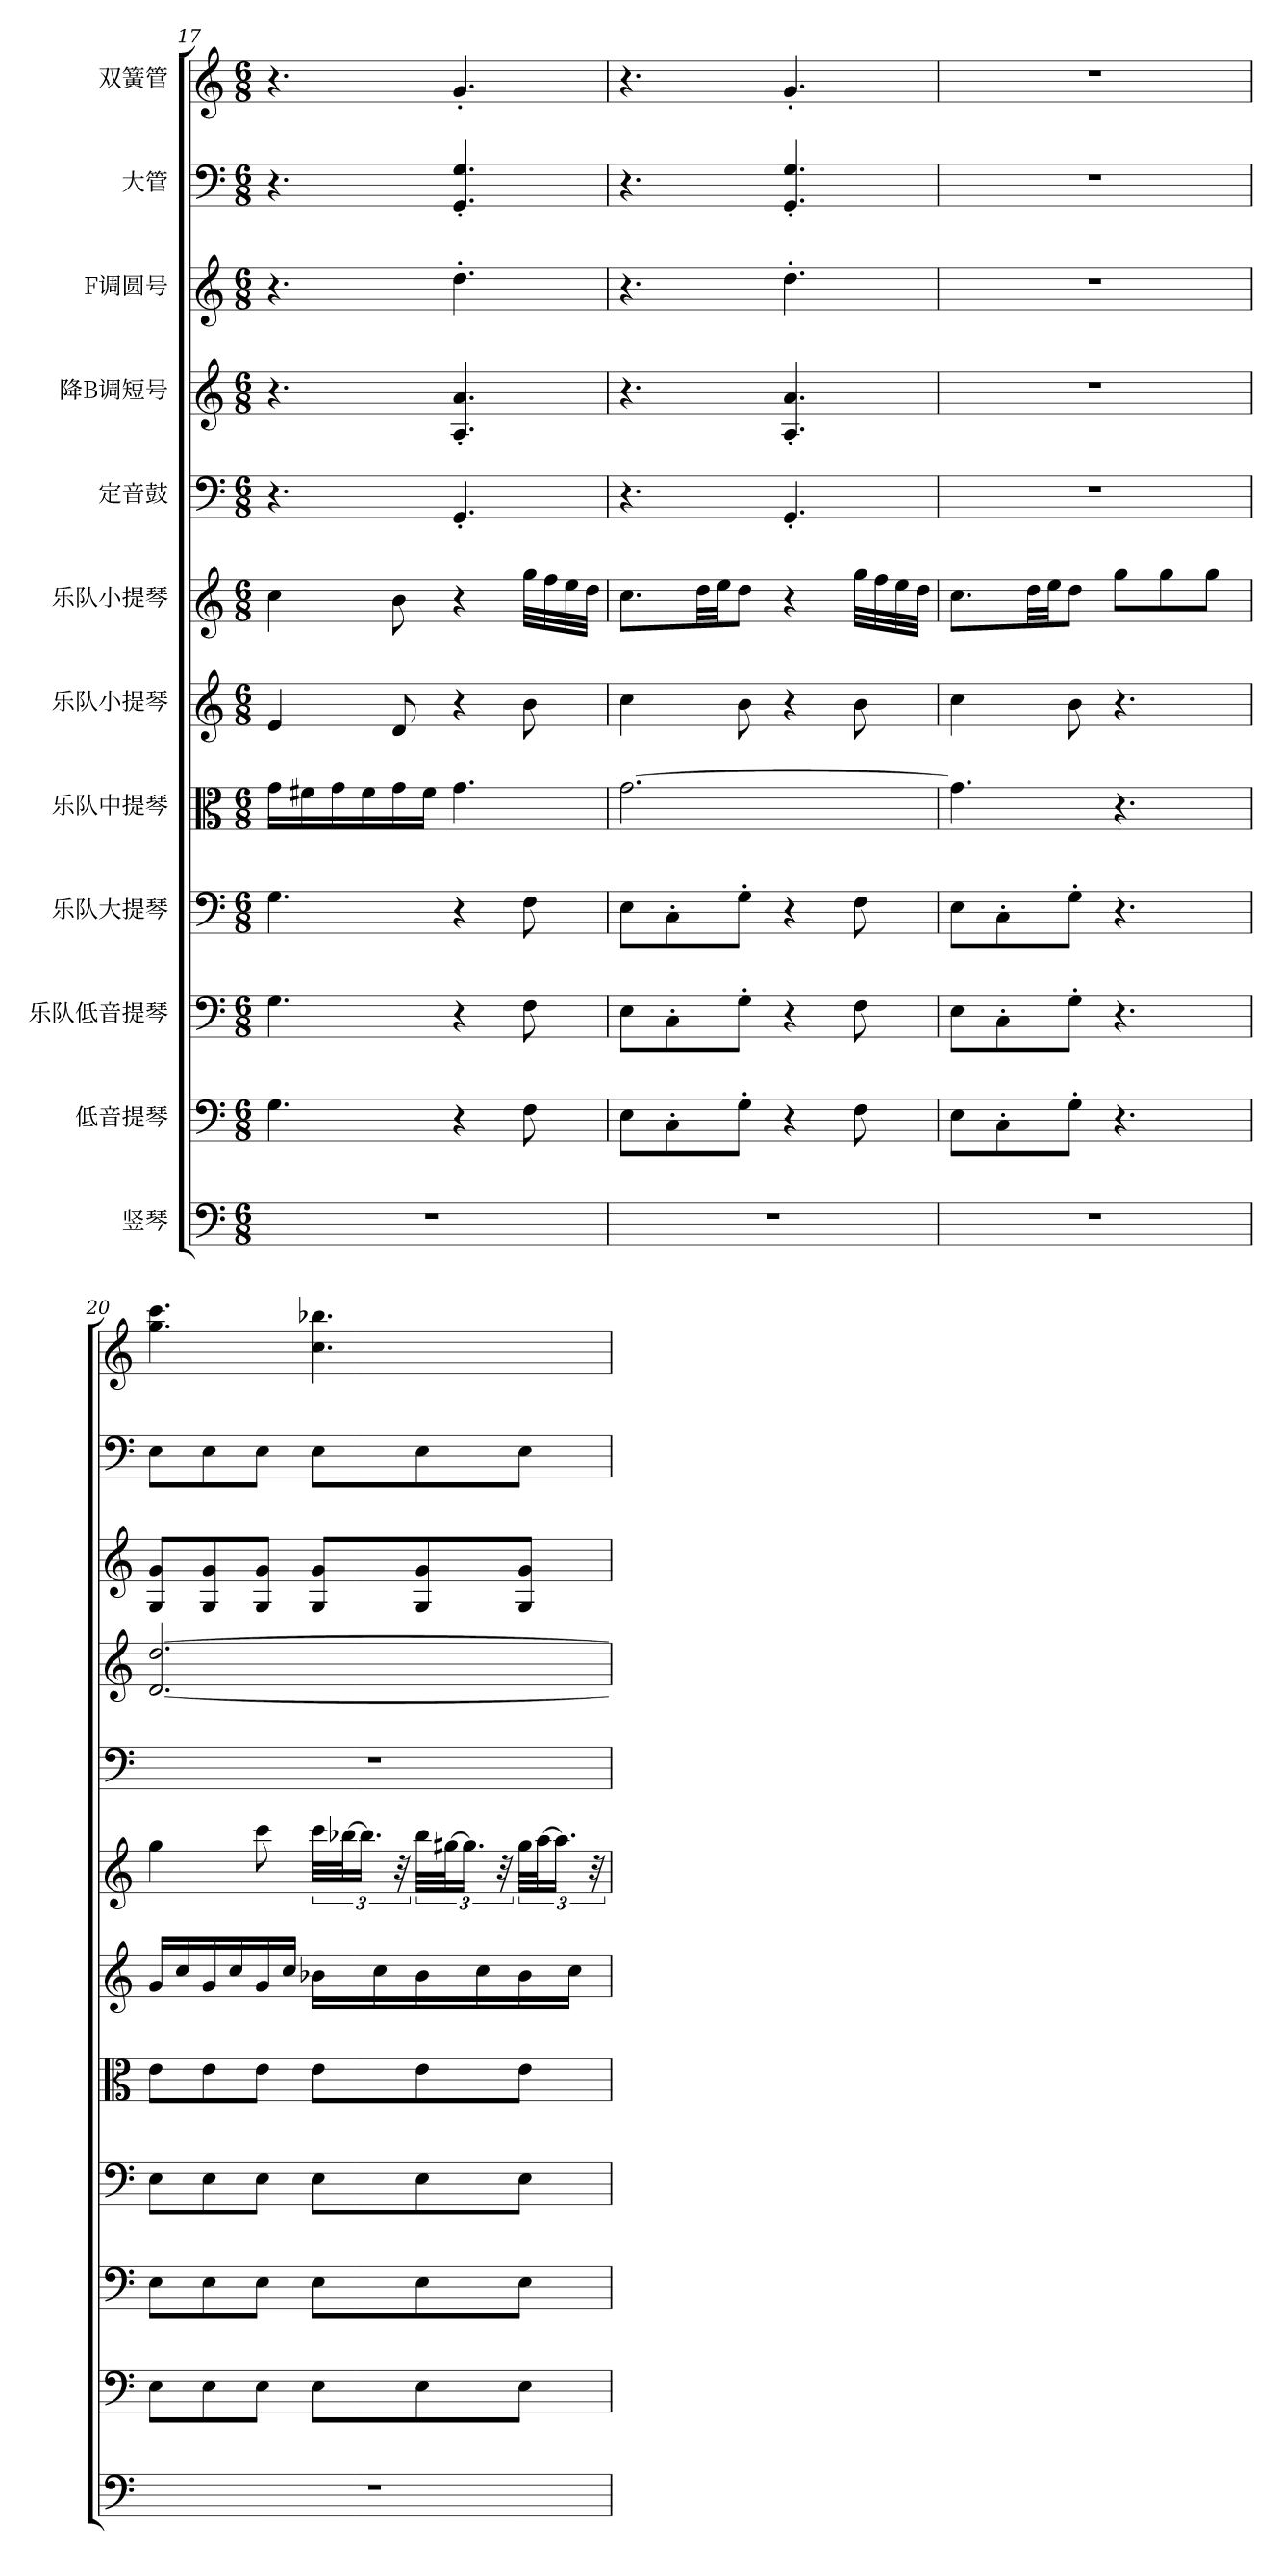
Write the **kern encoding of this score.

**kern	**kern	**kern	**kern	**kern	**kern	**kern	**kern	**kern	**kern	**kern	**kern
*part12	*part11	*part10	*part9	*part8	*part7	*part6	*part5	*part4	*part3	*part2	*part1
*staff12	*staff11	*staff10	*staff9	*staff8	*staff7	*staff6	*staff5	*staff4	*staff3	*staff2	*staff1
*I"竖琴	*I"低音提琴	*I"乐队低音提琴	*I"乐队大提琴	*I"乐队中提琴	*I"乐队小提琴	*I"乐队小提琴	*I"定音鼓	*I"降B调短号	*I"F调圆号	*I"大管	*I"双簧管
!!LO:PB:g=z
*clefF4	*clefF4	*clefF4	*clefF4	*clefC3	*clefG2	*clefG2	*clefF4	*clefG2	*clefG2	*clefF4	*clefG2
*	*ITrd7c12	*ITrd7c12	*	*	*	*	*	*ITrd1c2	*ITrd4c7	*	*
*k[]	*k[]	*k[]	*k[]	*k[]	*k[]	*k[]	*k[]	*k[b-e-]	*k[b-]	*k[]	*k[]
*M6/8	*M6/8	*M6/8	*M6/8	*M6/8	*M6/8	*M6/8	*M6/8	*M6/8	*M6/8	*M6/8	*M6/8
=17	=17	=17	=17	=17	=17	=17	=17	=17	=17	=17	=17
2.r	4.GG\	4.GG\	4.G\	16g\LL	4e/	4cc\	4.r	4.r	4.r	4.r	4.r
.	.	.	.	16f#X\	.	.	.	.	.	.	.
.	.	.	.	16g\	.	.	.	.	.	.	.
.	.	.	.	16f#\	.	.	.	.	.	.	.
.	.	.	.	16g\	8d/	8b\	.	.	.	.	.
.	.	.	.	16f#\JJ	.	.	.	.	.	.	.
.	4r	4r	4r	4.g\	4r	4r	4.GG'/	4.G/' 4.g/'	4.g'\	4.GG/' 4.G/'	4.g'/
.	8FF\	8FF\	8F\	.	8b\	32gg\LLL	.	.	.	.	.
.	.	.	.	.	.	32ff\	.	.	.	.	.
.	.	.	.	.	.	32ee\	.	.	.	.	.
.	.	.	.	.	.	32dd\JJJ	.	.	.	.	.
=18	=18	=18	=18	=18	=18	=18	=18	=18	=18	=18	=18
2.r	8EE\L	8EE\L	8E\L	[2.g\	4cc\	8.cc\L	4.r	4.r	4.r	4.r	4.r
.	8CC'\	8CC'\	8C'\	.	.	.	.	.	.	.	.
.	.	.	.	.	.	32dd\LL	.	.	.	.	.
.	.	.	.	.	.	32ee\JJ	.	.	.	.	.
.	8GG'\J	8GG'\J	8G'\J	.	8b\	8dd\J	.	.	.	.	.
.	4r	4r	4r	.	4r	4r	4.GG'/	4.G/' 4.g/'	4.g'\	4.GG/' 4.G/'	4.g'/
.	8FF\	8FF\	8F\	.	8b\	32gg\LLL	.	.	.	.	.
.	.	.	.	.	.	32ff\	.	.	.	.	.
.	.	.	.	.	.	32ee\	.	.	.	.	.
.	.	.	.	.	.	32dd\JJJ	.	.	.	.	.
=19	=19	=19	=19	=19	=19	=19	=19	=19	=19	=19	=19
2.r	8EE\L	8EE\L	8E\L	4.g\]	4cc\	8.cc\L	2.r	2.r	2.r	2.r	2.r
.	8CC'\	8CC'\	8C'\	.	.	.	.	.	.	.	.
.	.	.	.	.	.	32dd\LL	.	.	.	.	.
.	.	.	.	.	.	32ee\JJ	.	.	.	.	.
.	8GG'\J	8GG'\J	8G'\J	.	8b\	8dd\J	.	.	.	.	.
.	4.r	4.r	4.r	4.r	4.r	8gg\L	.	.	.	.	.
.	.	.	.	.	.	8gg\	.	.	.	.	.
.	.	.	.	.	.	8gg\J	.	.	.	.	.
!!LO:PB:g=z
=20	=20	=20	=20	=20	=20	=20	=20	=20	=20	=20	=20
2.r	8EE\L	8EE\L	8E\L	8e\L	16g/LL	4gg\	2.r	[2.c/ [2.cc/	8C/ 8c/L	8E\L	4.gg\ 4.ccc\
.	.	.	.	.	16cc/	.	.	.	.	.	.
.	8EE\	8EE\	8E\	8e\	16g/	.	.	.	8C/ 8c/	8E\	.
.	.	.	.	.	16cc/	.	.	.	.	.	.
.	8EE\J	8EE\J	8E\J	8e\J	16g/	8ccc\	.	.	8C/ 8c/J	8E\J	.
.	.	.	.	.	16cc/JJ	.	.	.	.	.	.
.	8EE\L	8EE\L	8E\L	8e\L	16b-X\LL	48ccc\LLL	.	.	8C/ 8c/L	8E\L	4.cc\ 4.bb-X\
.	.	.	.	.	.	[48bb-X\J	.	.	.	.	.
.	.	.	.	.	.	24.bb-\JJ]	.	.	.	.	.
.	.	.	.	.	16cc\	.	.	.	.	.	.
.	.	.	.	.	.	48r	.	.	.	.	.
.	8EE\	8EE\	8E\	8e\	16b-\	48bb-\LLL	.	.	8C/ 8c/	8E\	.
.	.	.	.	.	.	[48gg#X\J	.	.	.	.	.
.	.	.	.	.	.	24.gg#\JJ]	.	.	.	.	.
.	.	.	.	.	16cc\	.	.	.	.	.	.
.	.	.	.	.	.	48r	.	.	.	.	.
.	8EE\J	8EE\J	8E\J	8e\J	16b-\	48gg#\LLL	.	.	8C/ 8c/J	8E\J	.
.	.	.	.	.	.	[48aa\J	.	.	.	.	.
.	.	.	.	.	.	24.aa\JJ]	.	.	.	.	.
.	.	.	.	.	16cc\JJ	.	.	.	.	.	.
.	.	.	.	.	.	48r	.	.	.	.	.
=	=	=	=	=	=	=	=	=	=	=	=
*-	*-	*-	*-	*-	*-	*-	*-	*-	*-	*-	*-
